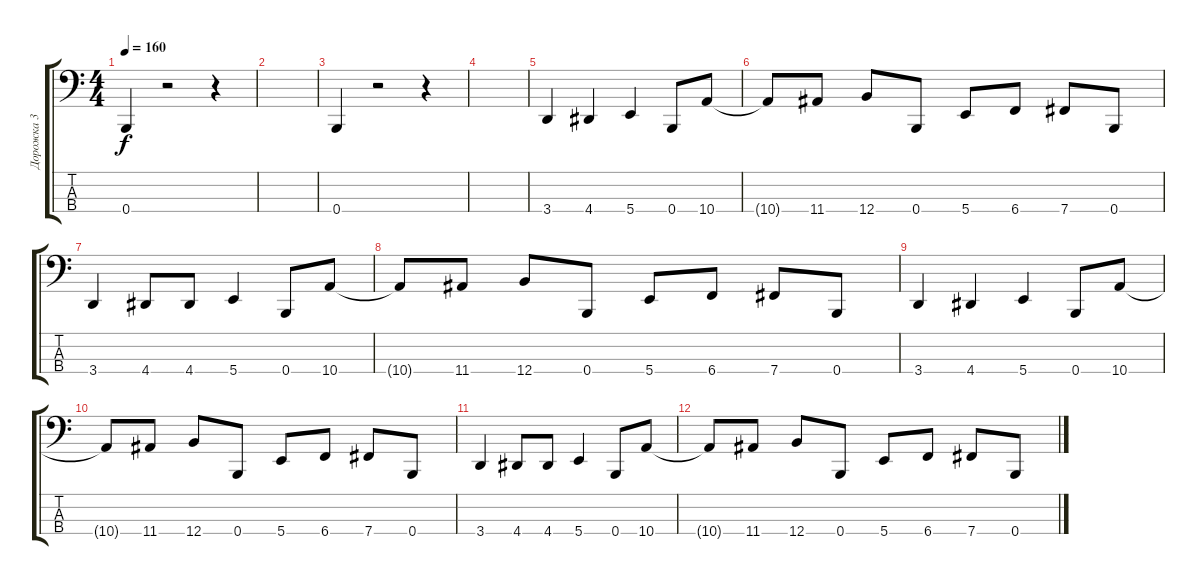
\track ("Дорожка 3" "Дорожка 3") {instrument electricbassfinger}
\staff {score tabs}
\tuning (G2 D2 A1 B0) {hide}
\ts (4 4)
\tempo 160
\clef f4
\ks c
0.4.4{dy f} r.2 r.4 |
|
0.4.4 r.2 r.4 |
|
3.4.4 4.4.4 5.4.4 0.4.8 10.4.8 |
10.4{t}.8 11.4.8 12.4.8 0.4.8 5.4.8 6.4.8 7.4.8 0.4.8 |
3.4.4 4.4.8 4.4.8 5.4.4 0.4.8 10.4.8 |
10.4{t}.8 11.4.8 12.4.8 0.4.8 5.4.8 6.4.8 7.4.8 0.4.8 |
3.4.4 4.4.4 5.4.4 0.4.8 10.4.8 |
10.4{t}.8 11.4.8 12.4.8 0.4.8 5.4.8 6.4.8 7.4.8 0.4.8 |
3.4.4 4.4.8 4.4.8 5.4.4 0.4.8 10.4.8 |
10.4{t}.8 11.4.8 12.4.8 0.4.8 5.4.8 6.4.8 7.4.8 0.4.8
